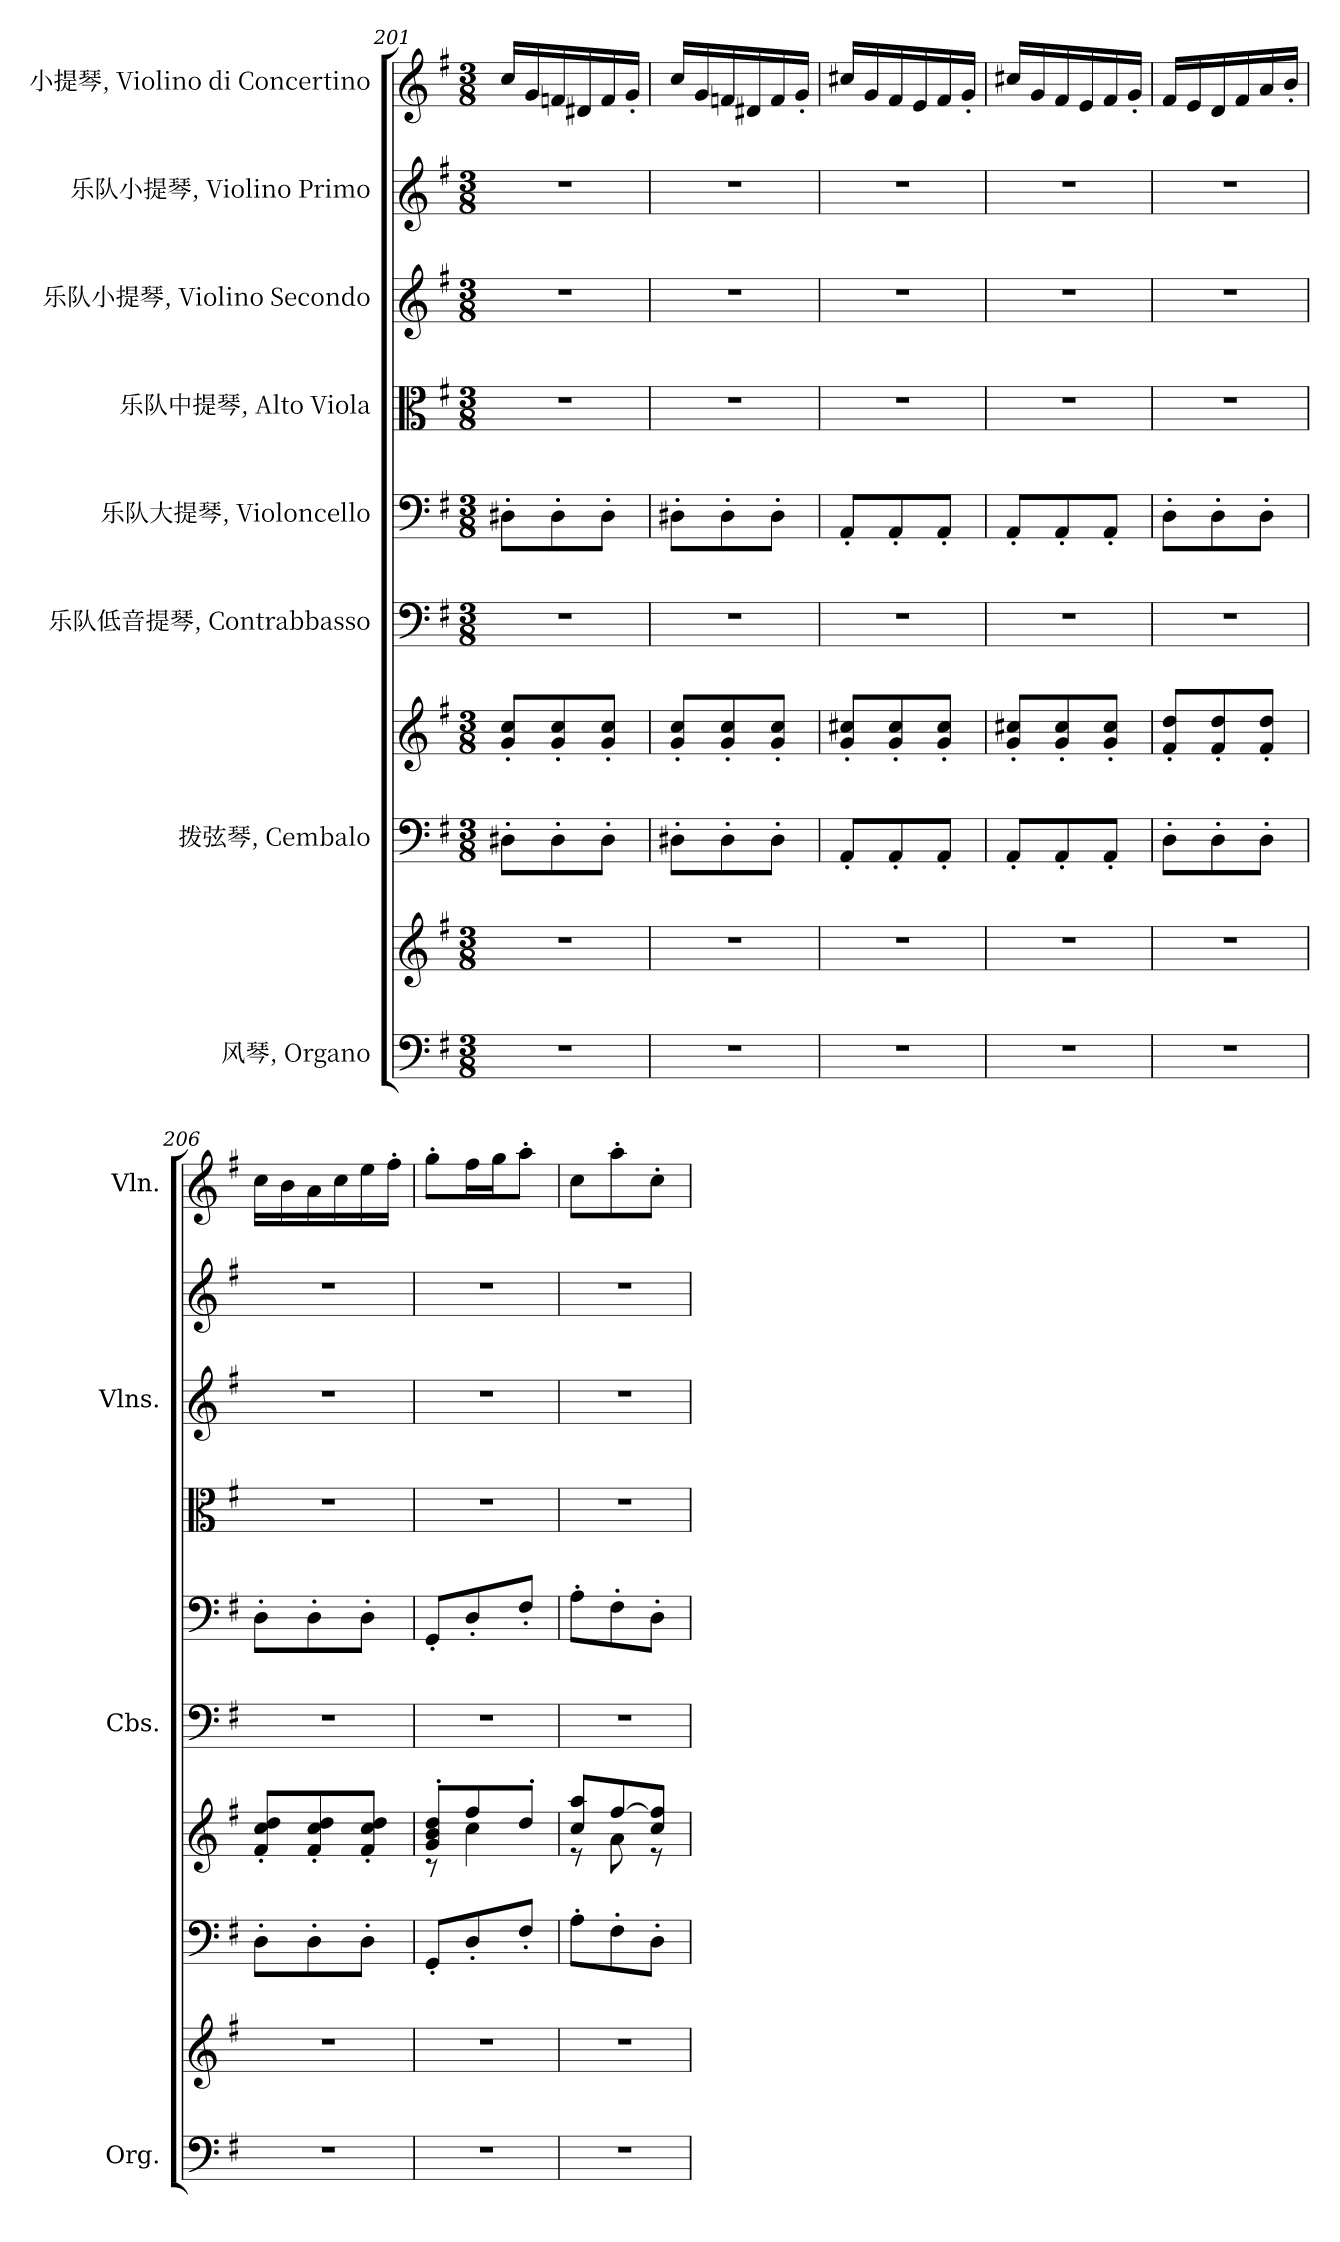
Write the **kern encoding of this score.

**kern	**kern	**kern	**kern	**kern	**kern	**kern	**kern	**kern	**kern
*part8	*part8	*part7	*part7	*part6	*part5	*part4	*part3	*part2	*part1
*staff10	*staff9	*staff8	*staff7	*staff6	*staff5	*staff4	*staff3	*staff2	*staff1
*I"风琴, Organo	*	*I"拨弦琴, Cembalo	*	*I"乐队低音提琴, Contrabbasso	*I"乐队大提琴, Violoncello	*I"乐队中提琴, Alto Viola	*I"乐队小提琴, Violino Secondo	*I"乐队小提琴, Violino Primo	*I"小提琴, Violino di Concertino
*I'Org.	*	*	*	*I'Cbs.	*	*	*I'Vlns.	*	*I'Vln.
!!LO:PB:g=z
*clefF4	*clefG2	*clefF4	*clefG2	*clefF4	*clefF4	*clefC3	*clefG2	*clefG2	*clefG2
*	*	*	*	*ITrd7c12	*	*	*	*	*
*k[f#]	*k[f#]	*k[f#]	*k[f#]	*k[f#]	*k[f#]	*k[f#]	*k[f#]	*k[f#]	*k[f#]
*M3/8	*M3/8	*M3/8	*M3/8	*M3/8	*M3/8	*M3/8	*M3/8	*M3/8	*M3/8
=201	=201	=201	=201	=201	=201	=201	=201	=201	=201
4.r	4.r	8D#X'\L	8g/' 8cc/'L	4.r	8D#X'\L	4.r	4.r	4.r	16cc/LL
.	.	.	.	.	.	.	.	.	16g/
.	.	8D#'\	8g/' 8cc/'	.	8D#'\	.	.	.	16fn/
.	.	.	.	.	.	.	.	.	16d#X/
.	.	8D#'\J	8g/' 8cc/'J	.	8D#'\J	.	.	.	16f/
.	.	.	.	.	.	.	.	.	16g'/JJ
=202	=202	=202	=202	=202	=202	=202	=202	=202	=202
4.r	4.r	8D#X'\L	8g/' 8cc/'L	4.r	8D#X'\L	4.r	4.r	4.r	16cc/LL
.	.	.	.	.	.	.	.	.	16g/
.	.	8D#'\	8g/' 8cc/'	.	8D#'\	.	.	.	16fn/
.	.	.	.	.	.	.	.	.	16d#X/
.	.	8D#'\J	8g/' 8cc/'J	.	8D#'\J	.	.	.	16f/
.	.	.	.	.	.	.	.	.	16g'/JJ
=203	=203	=203	=203	=203	=203	=203	=203	=203	=203
4.r	4.r	8AA'/L	8g/' 8cc#X/'L	4.r	8AA'/L	4.r	4.r	4.r	16cc#X/LL
.	.	.	.	.	.	.	.	.	16g/
.	.	8AA'/	8g/' 8cc#/'	.	8AA'/	.	.	.	16f#/
.	.	.	.	.	.	.	.	.	16e/
.	.	8AA'/J	8g/' 8cc#/'J	.	8AA'/J	.	.	.	16f#/
.	.	.	.	.	.	.	.	.	16g'/JJ
=204	=204	=204	=204	=204	=204	=204	=204	=204	=204
4.r	4.r	8AA'/L	8g/' 8cc#X/'L	4.r	8AA'/L	4.r	4.r	4.r	16cc#X/LL
.	.	.	.	.	.	.	.	.	16g/
.	.	8AA'/	8g/' 8cc#/'	.	8AA'/	.	.	.	16f#/
.	.	.	.	.	.	.	.	.	16e/
.	.	8AA'/J	8g/' 8cc#/'J	.	8AA'/J	.	.	.	16f#/
.	.	.	.	.	.	.	.	.	16g'/JJ
=205	=205	=205	=205	=205	=205	=205	=205	=205	=205
4.r	4.r	8D'\L	8f#/' 8dd/'L	4.r	8D'\L	4.r	4.r	4.r	16f#/LL
.	.	.	.	.	.	.	.	.	16e/
.	.	8D'\	8f#/' 8dd/'	.	8D'\	.	.	.	16d/
.	.	.	.	.	.	.	.	.	16f#/
.	.	8D'\J	8f#/' 8dd/'J	.	8D'\J	.	.	.	16a/
.	.	.	.	.	.	.	.	.	16b'/JJ
!!LO:PB:g=z
=206	=206	=206	=206	=206	=206	=206	=206	=206	=206
4.r	4.r	8D'\L	8f#/' 8cc/' 8dd/'L	4.r	8D'\L	4.r	4.r	4.r	16cc\LL
.	.	.	.	.	.	.	.	.	16b\
.	.	8D'\	8f#/' 8cc/' 8dd/'	.	8D'\	.	.	.	16a\
.	.	.	.	.	.	.	.	.	16cc\
.	.	8D'\J	8f#/' 8cc/' 8dd/'J	.	8D'\J	.	.	.	16ee\
.	.	.	.	.	.	.	.	.	16ff#'\JJ
=207	=207	=207	=207	=207	=207	=207	=207	=207	=207
*	*	*	*^	*	*	*	*	*	*
4.r	4.r	8GG'/L	8g/' 8b/' 8dd/'L	8r	4.r	8GG'/L	4.r	4.r	4.r	8gg'\L
.	.	8D'/	8ff#/	4cc\	.	8D'/	.	.	.	16ff#\L
.	.	.	.	.	.	.	.	.	.	16gg\J
.	.	8F#'/J	8dd'/J	.	.	8F#'/J	.	.	.	8aa'\J
=208	=208	=208	=208	=208	=208	=208	=208	=208	=208	=208
4.r	4.r	8A'\L	8cc/ 8aa/L	8r	4.r	8A'\L	4.r	4.r	4.r	8cc\L
.	.	8F#'\	[8ff#/	8a\	.	8F#'\	.	.	.	8aa'\
.	.	8D'\J	8cc/ 8ff#/]J	8r	.	8D'\J	.	.	.	8cc'\J
*	*	*	*v	*v	*	*	*	*	*	*
=	=	=	=	=	=	=	=	=	=
*-	*-	*-	*-	*-	*-	*-	*-	*-	*-
